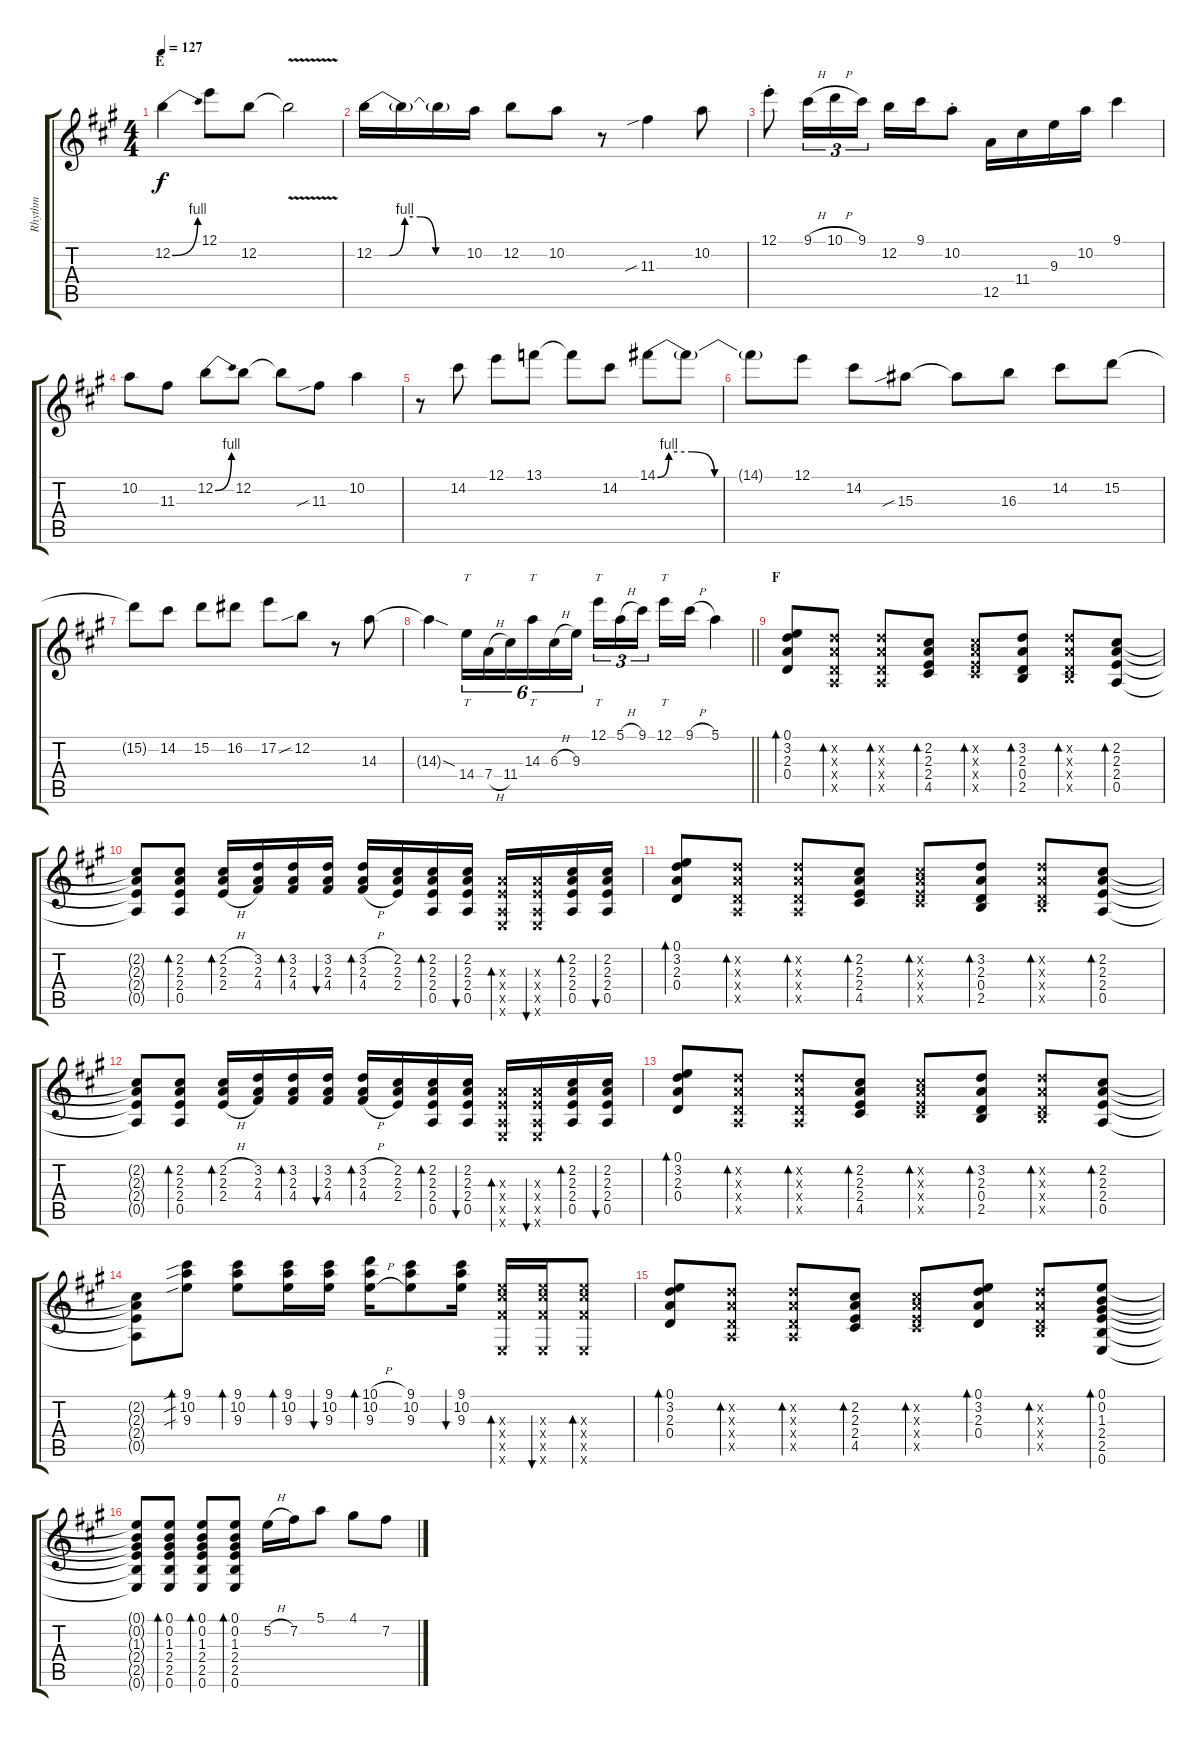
\track ("Rhythm" "Rhythm") {instrument acousticguitarnylon}
\staff {score tabs}
\tuning (E4 B3 G3 D3 A2 E2) {hide}
\ts (4 4)
\section ("" "E")
\tempo 127
\clef g2
\ks a
12.2{be (bend 0 0 60 4)}.4{dy f} 12.1.8 12.2.8 12.2{v t}.2 |
12.2{be (custom 0 0 10 0 20 4 30 4 40 0 60 0)}.16 12.2{t}.16 12.2{t}.16 10.2.16 12.2.8 10.2.8 r.8 11.3{sib}.4 10.2.8 |
12.1{st}.8 9.1{h}.16{tu (3 2)} 10.1{h}.16{tu (3 2)} 9.1.16{tu (3 2)} 12.2.16 9.1.16 10.2{st}.8 12.5.16 11.4.16 9.3.16 10.2.16 9.1.4 |
10.2.8 11.3.8 12.2{be (bend 0 0 60 4)}.8 12.2.8 12.2{t}.8 11.3{sib}.8 10.2.4 |
r.8 14.2.8 12.1.8 13.1.8 13.1{t}.8 14.2.8 14.1{be (custom 0 0 5 4 15 4 25 0 60 0)}.8 14.1{t}.8 |
14.1{t}.8 12.1.8 14.2.8 15.3{sib}.8 15.3{t}.8 16.3.8 14.2.8 15.2.8 |
15.2{t}.8 14.2.8 15.2.8 16.2.8 17.2.8 12.2{sib}.8 r.8 14.3.8 |
\barLineRight lightlight
14.3{sod t}.4 14.4.16{tt tu (6 4) txt ""} 7.4{h}.16{tu (6 4)} 11.4.16{tu (6 4)} 14.3.16{tt tu (6 4)} 6.3{h}.16{tu (6 4)} 9.3.16{tu (6 4)} 12.1.16{tt tu (3 2)} 5.1{h}.16{tu (3 2)} 9.1.16{tu (3 2) txt ""} 12.1.16{tt} 9.1{h}.16 5.1.4 |
\section ("" "F")
(0.1 3.2 2.3 0.4).8{bd 30 volume 11 instrument acousticguitarnylon} (3.2{x} 2.3{x} 0.4{x} 0.5{x}).8{bd 30} (3.2{x} 2.3{x} 0.4{x} 0.5{x}).8{bd 30} (2.2 2.3 2.4 4.5).8{bd 30} (2.2{x} 2.3{x} 2.4{x} 4.5{x}).8{bd 30} (3.2 2.3 0.4 2.5).8{bd 30} (3.2{x} 2.3{x} 0.4{x} 2.5{x}).8{bd 30} (2.2 2.3 2.4 0.5).8{bd 30} |
(2.2{t} 2.3{t} 2.4{t} 0.5{t}).8 (2.2 2.3 2.4 0.5).8{bd 30} (2.2{h} 2.3{h} 2.4{h}).16{bd 30} (3.2 2.3 4.4).16 (3.2 2.3 4.4).16{bd 30} (3.2 2.3 4.4).16{bu 30} (3.2{h} 2.3{h} 4.4{h}).16{bd 30} (2.2 2.3 2.4).16 (2.2 2.3 2.4 0.5).16{bd 30} (2.2 2.3 2.4 0.5).16{bu 30} (2.3{x} 2.4{x} 0.5{x} 0.6{x}).16{bd 30} (2.3{x} 2.4{x} 0.5{x} 0.6{x}).16{bu 30} (2.2 2.3 2.4 0.5).16{bd 30} (2.2 2.3 2.4 0.5).16{bu 30} |
(0.1 3.2 2.3 0.4).8{bd 30} (3.2{x} 2.3{x} 0.4{x} 0.5{x}).8{bd 30} (3.2{x} 2.3{x} 0.4{x} 0.5{x}).8{bd 30} (2.2 2.3 2.4 4.5).8{bd 30} (2.2{x} 2.3{x} 2.4{x} 4.5{x}).8{bd 30} (3.2 2.3 0.4 2.5).8{bd 30} (3.2{x} 2.3{x} 0.4{x} 2.5{x}).8{bd 30} (2.2 2.3 2.4 0.5).8{bd 30} |
(2.2{t} 2.3{t} 2.4{t} 0.5{t}).8 (2.2 2.3 2.4 0.5).8{bd 30} (2.2{h} 2.3{h} 2.4{h}).16{bd 30} (3.2 2.3 4.4).16 (3.2 2.3 4.4).16{bd 30} (3.2 2.3 4.4).16{bu 30} (3.2{h} 2.3{h} 4.4{h}).16{bd 30} (2.2 2.3 2.4).16 (2.2 2.3 2.4 0.5).16{bd 30} (2.2 2.3 2.4 0.5).16{bu 30} (2.3{x} 2.4{x} 0.5{x} 0.6{x}).16{bd 30} (2.3{x} 2.4{x} 0.5{x} 0.6{x}).16{bu 30} (2.2 2.3 2.4 0.5).16{bd 30} (2.2 2.3 2.4 0.5).16{bu 30} |
(0.1 3.2 2.3 0.4).8{bd 30} (3.2{x} 2.3{x} 0.4{x} 0.5{x}).8{bd 30} (3.2{x} 2.3{x} 0.4{x} 0.5{x}).8{bd 30} (2.2 2.3 2.4 4.5).8{bd 30} (2.2{x} 2.3{x} 2.4{x} 4.5{x}).8{bd 30} (3.2 2.3 0.4 2.5).8{bd 30} (3.2{x} 2.3{x} 0.4{x} 2.5{x}).8{bd 30} (2.2 2.3 2.4 0.5).8{bd 30} |
(2.2{t} 2.3{t} 2.4{t} 0.5{t}).8 (9.1{sib} 10.2{sib} 9.3{sib}).8{bd 30} (9.1 10.2 9.3).8{bd 30} (9.1 10.2 9.3).16{bd 30} (9.1 10.2 9.3).16{bu 30} (10.1{h} 10.2{h} 9.3{h}).16{bd 30} (9.1 10.2 9.3).8 (9.1 10.2 9.3).16{bu 30} (9.3{x} 11.4{x} 9.5{x} 0.6{x}).16{bd 30} (9.3{x} 11.4{x} 9.5{x} 0.6{x}).16{bu 30} (9.3{x} 11.4{x} 9.5{x} 0.6{x}).8{bd 30} |
(0.1 3.2 2.3 0.4).8{bd 30} (3.2{x} 2.3{x} 0.4{x} 0.5{x}).8{bd 30} (3.2{x} 2.3{x} 0.4{x} 0.5{x}).8{bd 30} (2.2 2.3 2.4 4.5).8{bd 30} (2.2{x} 2.3{x} 2.4{x} 4.5{x}).8{bd 30} (0.1 3.2 2.3 0.4).8{bd 30} (3.2{x} 2.3{x} 0.4{x} 2.5{x}).8{bd 30} (0.1 0.2 1.3 2.4 2.5 0.6).8{bd 30} |
(0.1{t} 0.2{t} 1.3{t} 2.4{t} 2.5{t} 0.6{t}).8 (0.1 0.2 1.3 2.4 2.5 0.6).8{bd 30} (0.1 0.2 1.3 2.4 2.5 0.6).8{bd 30} (0.1 0.2 1.3 2.4 2.5 0.6).8{bd 30} 5.2{h}.16 7.2.16 5.1.8 4.1.8 7.2.8
